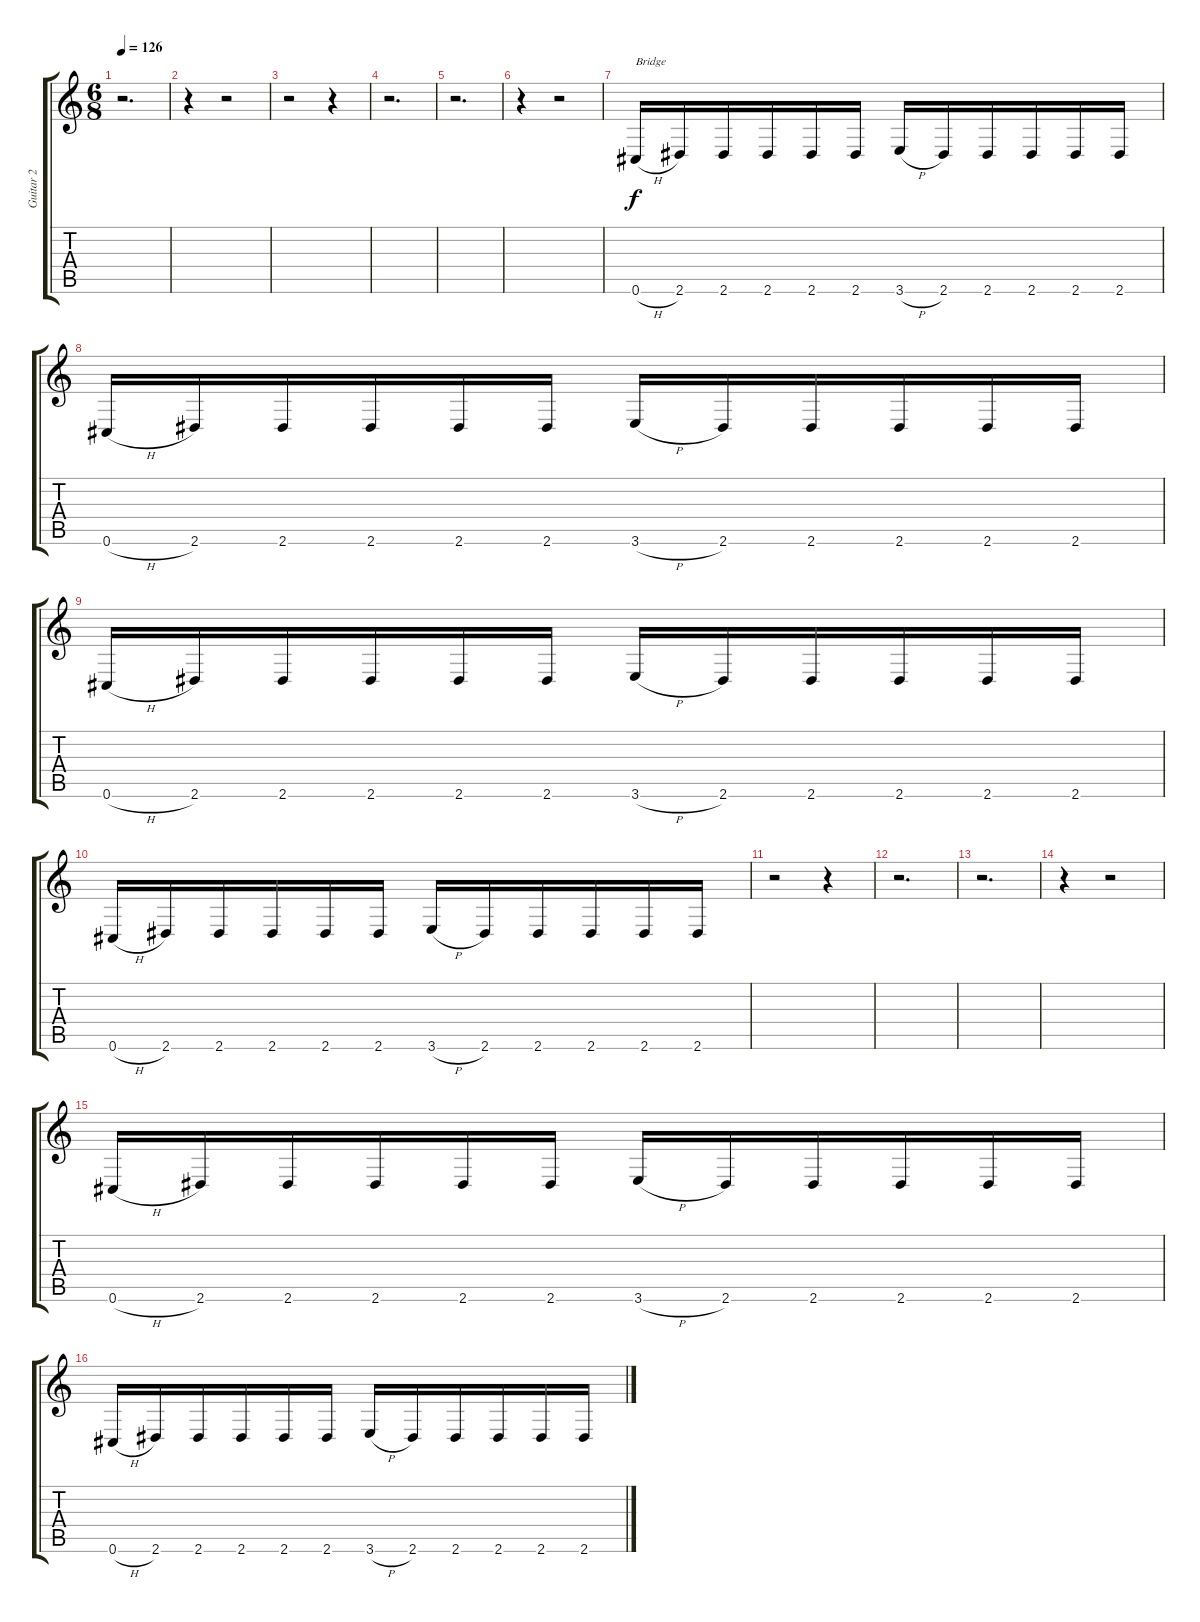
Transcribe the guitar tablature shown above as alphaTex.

\track ("Guitar 2" "Guitar 2") {instrument distortionguitar}
\staff {score tabs}
\tuning (Eb4 Bb3 Gb3 Db3 Ab2 Db2) {hide}
\ts (6 8)
\tempo 126
\clef g2
\ks c
r.2{d dy f} |
r.4 r.2 |
r.2 r.4 |
r.2{d} |
r.2{d} |
r.4 r.2 |
0.6{h}.16{txt "Bridge"} 2.6.16 2.6.16 2.6.16 2.6.16 2.6.16 3.6{h}.16 2.6.16 2.6.16 2.6.16 2.6.16 2.6.16 |
0.6{h}.16 2.6.16 2.6.16 2.6.16 2.6.16 2.6.16 3.6{h}.16 2.6.16 2.6.16 2.6.16 2.6.16 2.6.16 |
0.6{h}.16 2.6.16 2.6.16 2.6.16 2.6.16 2.6.16 3.6{h}.16 2.6.16 2.6.16 2.6.16 2.6.16 2.6.16 |
0.6{h}.16 2.6.16 2.6.16 2.6.16 2.6.16 2.6.16 3.6{h}.16 2.6.16 2.6.16 2.6.16 2.6.16 2.6.16 |
r.2 r.4 |
r.2{d} |
r.2{d} |
r.4 r.2 |
0.6{h}.16 2.6.16 2.6.16 2.6.16 2.6.16 2.6.16 3.6{h}.16 2.6.16 2.6.16 2.6.16 2.6.16 2.6.16 |
0.6{h}.16 2.6.16 2.6.16 2.6.16 2.6.16 2.6.16 3.6{h}.16 2.6.16 2.6.16 2.6.16 2.6.16 2.6.16
